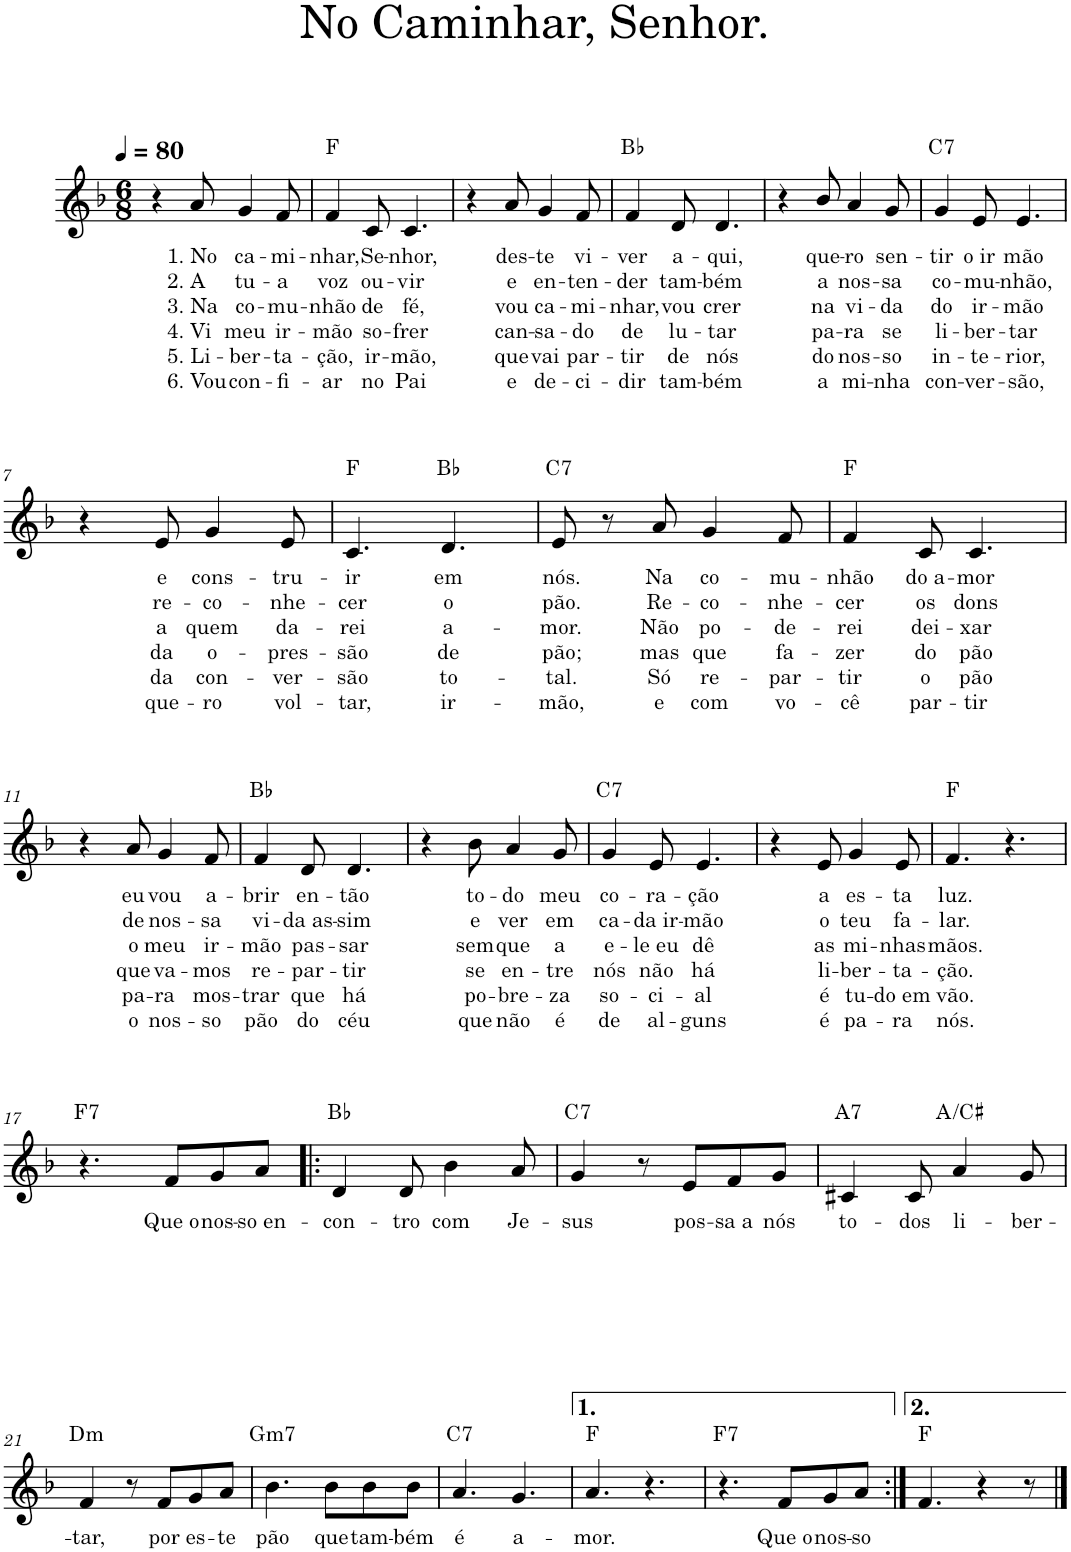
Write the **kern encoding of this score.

**kern	**text	**text	**text	**text	**text	**text	**harte
*part1	*part1	*part1	*part1	*part1	*part1	*part1	*part1
*staff1	*staff1	*staff1	*staff1	*staff1	*staff1	*staff1	*
*I"Voz	*	*	*	*	*	*	*
*I'Vo.	*	*	*	*	*	*	*
*clefG2	*	*	*	*	*	*	*
*k[b-]	*	*	*	*	*	*	*
*M6/8	*	*	*	*	*	*	*
*MM80	*	*	*	*	*	*	*
=1	=1	=1	=1	=1	=1	=1	=1
4r	.	.	.	.	.	.	.
!	!LO:LY:b	!LO:LY:b	!LO:LY:b	!LO:LY:b	!LO:LY:b	!LO:LY:b	!
8a/	1. No	2. A	3. Na	4. Vi	5. Li-	6. Vou	.
!	!LO:LY:b	!LO:LY:b	!LO:LY:b	!LO:LY:b	!LO:LY:b	!LO:LY:b	!
4g/	ca-	tu-	co-	meu	-ber-	con-	.
!	!LO:LY:b	!LO:LY:b	!LO:LY:b	!LO:LY:b	!LO:LY:b	!LO:LY:b	!
8f/	-mi-	-a	-mu-	ir-	-ta-	-fi-	.
=2	=2	=2	=2	=2	=2	=2	=2
!	!LO:LY:b	!LO:LY:b	!LO:LY:b	!LO:LY:b	!LO:LY:b	!LO:LY:b	!
4f/	-nhar,	voz	-nhão	-mão	-ção,	-ar	F:maj
!	!LO:LY:b	!LO:LY:b	!LO:LY:b	!LO:LY:b	!LO:LY:b	!LO:LY:b	!
8c/	Se-	ou-	de	so-	ir-	no	.
!	!LO:LY:b	!LO:LY:b	!LO:LY:b	!LO:LY:b	!LO:LY:b	!LO:LY:b	!
4.c/	-nhor,	-vir	fé,	-frer	-mão,	Pai	.
=3	=3	=3	=3	=3	=3	=3	=3
4r	.	.	.	.	.	.	.
!	!LO:LY:b	!LO:LY:b	!LO:LY:b	!LO:LY:b	!LO:LY:b	!LO:LY:b	!
8a/	des-	e	vou	can-	que	e	.
!	!LO:LY:b	!LO:LY:b	!LO:LY:b	!LO:LY:b	!LO:LY:b	!LO:LY:b	!
4g/	-te	en-	ca-	-sa-	vai	de-	.
!	!LO:LY:b	!LO:LY:b	!LO:LY:b	!LO:LY:b	!LO:LY:b	!LO:LY:b	!
8f/	vi-	-ten-	-mi-	-do	par-	-ci-	.
=4	=4	=4	=4	=4	=4	=4	=4
!	!LO:LY:b	!LO:LY:b	!LO:LY:b	!LO:LY:b	!LO:LY:b	!LO:LY:b	!
4f/	ver	der	-nhar,	de	tir	-dir	Bb:maj
!	!LO:LY:b	!LO:LY:b	!LO:LY:b	!LO:LY:b	!LO:LY:b	!LO:LY:b	!
8d/	a-	tam-	vou	lu-	de	tam-	.
!	!LO:LY:b	!LO:LY:b	!LO:LY:b	!LO:LY:b	!LO:LY:b	!LO:LY:b	!
4.d/	-qui,	-bém	crer	-tar	nós	-bém	.
=5	=5	=5	=5	=5	=5	=5	=5
4r	.	.	.	.	.	.	.
!	!LO:LY:b	!LO:LY:b	!LO:LY:b	!LO:LY:b	!LO:LY:b	!LO:LY:b	!
8b-/	que-	a	na	pa-	do	a	.
!	!LO:LY:b	!LO:LY:b	!LO:LY:b	!LO:LY:b	!LO:LY:b	!LO:LY:b	!
4a/	-ro	nos-	vi-	-ra	nos-	mi-	.
!	!LO:LY:b	!LO:LY:b	!LO:LY:b	!LO:LY:b	!LO:LY:b	!LO:LY:b	!
8g/	sen-	-sa	-da	se	-so	-nha	.
=6	=6	=6	=6	=6	=6	=6	=6
!	!LO:LY:b	!LO:LY:b	!LO:LY:b	!LO:LY:b	!LO:LY:b	!LO:LY:b	!LO:H:kt=7
4g/	-tir	co-	do	li-	in-	con-	C:7
!	!LO:LY:b	!LO:LY:b	!LO:LY:b	!LO:LY:b	!LO:LY:b	!LO:LY:b	!
8e/	o ir	-mu-	ir-	-ber-	-te-	-ver-	.
!	!LO:LY:b	!LO:LY:b	!LO:LY:b	!LO:LY:b	!LO:LY:b	!LO:LY:b	!
4.e/	mão	-nhão,	-mão	-tar	-rior,	-são,	.
!!LO:LB:g=z
=7	=7	=7	=7	=7	=7	=7	=7
4r	.	.	.	.	.	.	.
!	!LO:LY:b	!LO:LY:b	!LO:LY:b	!LO:LY:b	!LO:LY:b	!LO:LY:b	!
8e/	e	re-	a	da	da	que-	.
!	!LO:LY:b	!LO:LY:b	!LO:LY:b	!LO:LY:b	!LO:LY:b	!LO:LY:b	!
4g/	cons-	-co-	quem	o-	con-	ro	.
!	!LO:LY:b	!LO:LY:b	!LO:LY:b	!LO:LY:b	!LO:LY:b	!LO:LY:b	!
8e/	-tru-	-nhe-	da-	-pres-	-ver-	vol-	.
=8	=8	=8	=8	=8	=8	=8	=8
!	!LO:LY:b	!LO:LY:b	!LO:LY:b	!LO:LY:b	!LO:LY:b	!LO:LY:b	!
4.c/	-ir	-cer	-rei	-são	-são	-tar,	F:maj
!	!LO:LY:b	!LO:LY:b	!LO:LY:b	!LO:LY:b	!LO:LY:b	!LO:LY:b	!
4.d/	em	o	a-	de	to-	ir-	Bb:maj
=9	=9	=9	=9	=9	=9	=9	=9
!	!LO:LY:b	!LO:LY:b	!LO:LY:b	!LO:LY:b	!LO:LY:b	!LO:LY:b	!LO:H:kt=7
8e/	nós.	pão.	-mor.	pão;	-tal.	-mão,	C:7
8r	.	.	.	.	.	.	.
!	!LO:LY:b	!LO:LY:b	!LO:LY:b	!LO:LY:b	!LO:LY:b	!LO:LY:b	!
8a/	Na	Re-	Não	mas	Só	e	.
!	!LO:LY:b	!LO:LY:b	!LO:LY:b	!LO:LY:b	!LO:LY:b	!LO:LY:b	!
4g/	co-	co-	po-	que	re-	com	.
!	!LO:LY:b	!LO:LY:b	!LO:LY:b	!LO:LY:b	!LO:LY:b	!LO:LY:b	!
8f/	-mu-	-nhe-	-de-	fa-	-par-	vo-	.
=10	=10	=10	=10	=10	=10	=10	=10
!	!LO:LY:b	!LO:LY:b	!LO:LY:b	!LO:LY:b	!LO:LY:b	!LO:LY:b	!
4f/	-nhão	-cer	-rei	-zer	-tir	-cê	F:maj
!	!LO:LY:b	!LO:LY:b	!LO:LY:b	!LO:LY:b	!LO:LY:b	!LO:LY:b	!
8c/	do a-	os	dei-	do	o	par-	.
!	!LO:LY:b	!LO:LY:b	!LO:LY:b	!LO:LY:b	!LO:LY:b	!LO:LY:b	!
4.c/	-mor	dons	-xar	pão	pão	-tir	.
!!LO:LB:g=z
=11	=11	=11	=11	=11	=11	=11	=11
4r	.	.	.	.	.	.	.
!	!LO:LY:b	!LO:LY:b	!LO:LY:b	!LO:LY:b	!LO:LY:b	!LO:LY:b	!
8a/	eu	de	o	que	pa-	o	.
!	!LO:LY:b	!LO:LY:b	!LO:LY:b	!LO:LY:b	!LO:LY:b	!LO:LY:b	!
4g/	vou	nos-	meu	va-	-ra	nos-	.
!	!LO:LY:b	!LO:LY:b	!LO:LY:b	!LO:LY:b	!LO:LY:b	!LO:LY:b	!
8f/	a-	sa	ir-	-mos	mos-	-so	.
=12	=12	=12	=12	=12	=12	=12	=12
!	!LO:LY:b	!LO:LY:b	!LO:LY:b	!LO:LY:b	!LO:LY:b	!LO:LY:b	!
4f/	-brir	vi-	-mão	re-	-trar	pão	Bb:maj
!	!LO:LY:b	!LO:LY:b	!LO:LY:b	!LO:LY:b	!LO:LY:b	!LO:LY:b	!
8d/	en-	-da as-	pas-	-par-	que	do	.
!	!LO:LY:b	!LO:LY:b	!LO:LY:b	!LO:LY:b	!LO:LY:b	!LO:LY:b	!
4.d/	-tão	-sim	-sar	-tir	há	céu	.
=13	=13	=13	=13	=13	=13	=13	=13
4r	.	.	.	.	.	.	.
!	!LO:LY:b	!LO:LY:b	!LO:LY:b	!LO:LY:b	!LO:LY:b	!LO:LY:b	!
8b-\	to-	e	sem	se	po-	que	.
!	!LO:LY:b	!LO:LY:b	!LO:LY:b	!LO:LY:b	!LO:LY:b	!LO:LY:b	!
4a/	-do	ver	que	en-	-bre-	não	.
!	!LO:LY:b	!LO:LY:b	!LO:LY:b	!LO:LY:b	!LO:LY:b	!LO:LY:b	!
8g/	meu	em	a	-tre	-za	é	.
=14	=14	=14	=14	=14	=14	=14	=14
!	!LO:LY:b	!LO:LY:b	!LO:LY:b	!LO:LY:b	!LO:LY:b	!LO:LY:b	!LO:H:kt=7
4g/	co-	ca-	e-	nós	so-	de	C:7
!	!LO:LY:b	!LO:LY:b	!LO:LY:b	!LO:LY:b	!LO:LY:b	!LO:LY:b	!
8e/	-ra-	-da ir-	-le eu	não	-ci-	al-	.
!	!LO:LY:b	!LO:LY:b	!LO:LY:b	!LO:LY:b	!LO:LY:b	!LO:LY:b	!
4.e/	-ção	-mão	dê	há	-al	-guns	.
=15	=15	=15	=15	=15	=15	=15	=15
4r	.	.	.	.	.	.	.
!	!LO:LY:b	!LO:LY:b	!LO:LY:b	!LO:LY:b	!LO:LY:b	!LO:LY:b	!
8e/	a	o	as	li-	é	é	.
!	!LO:LY:b	!LO:LY:b	!LO:LY:b	!LO:LY:b	!LO:LY:b	!LO:LY:b	!
4g/	es-	teu	mi-	-ber-	tu-	pa-	.
!	!LO:LY:b	!LO:LY:b	!LO:LY:b	!LO:LY:b	!LO:LY:b	!LO:LY:b	!
8e/	-ta	fa-	-nhas	-ta-	-do em	-ra	.
=16	=16	=16	=16	=16	=16	=16	=16
!	!LO:LY:b	!LO:LY:b	!LO:LY:b	!LO:LY:b	!LO:LY:b	!LO:LY:b	!
4.f/	luz.	lar.	mãos.	ção.	vão.	nós.	F:maj
4.r	.	.	.	.	.	.	.
!!LO:LB:g=z
=17	=17	=17	=17	=17	=17	=17	=17
!	!	!	!	!	!	!	!LO:H:kt=7
4.r	.	.	.	.	.	.	F:7
!	!LO:LY:b	!	!	!	!	!	!
8f/L	Que o	.	.	.	.	.	.
!	!LO:LY:b	!	!	!	!	!	!
8g/	nos-	.	.	.	.	.	.
!	!LO:LY:b	!	!	!	!	!	!
8a/J	-so en-	.	.	.	.	.	.
=18!|:	=18!|:	=18!|:	=18!|:	=18!|:	=18!|:	=18!|:	=18!|:
!	!LO:LY:b	!	!	!	!	!	!
4d/	-con-	.	.	.	.	.	Bb:maj
!	!LO:LY:b	!	!	!	!	!	!
8d/	-tro	.	.	.	.	.	.
!	!LO:LY:b	!	!	!	!	!	!
4b-\	com	.	.	.	.	.	.
!	!LO:LY:b	!	!	!	!	!	!
8a/	Je-	.	.	.	.	.	.
=19	=19	=19	=19	=19	=19	=19	=19
!	!LO:LY:b	!	!	!	!	!	!LO:H:kt=7
4g/	-sus	.	.	.	.	.	C:7
8r	.	.	.	.	.	.	.
!	!LO:LY:b	!	!	!	!	!	!
8e/L	pos-	.	.	.	.	.	.
!	!LO:LY:b	!	!	!	!	!	!
8f/	-sa a	.	.	.	.	.	.
!	!LO:LY:b	!	!	!	!	!	!
8g/J	nós	.	.	.	.	.	.
=20	=20	=20	=20	=20	=20	=20	=20
!	!LO:LY:b	!	!	!	!	!	!LO:H:kt=7
4c#X/	to-	.	.	.	.	.	A:7
!	!LO:LY:b	!	!	!	!	!	!
8c#/	-dos	.	.	.	.	.	.
!	!LO:LY:b	!	!	!	!	!	!
4a/	li-	.	.	.	.	.	A:maj/3
!	!LO:LY:b	!	!	!	!	!	!
8g/	-ber-	.	.	.	.	.	.
!!LO:LB:g=z
=21	=21	=21	=21	=21	=21	=21	=21
!	!LO:LY:b	!	!	!	!	!	!LO:H:kt=m
4f/	-tar,	.	.	.	.	.	D:min
8r	.	.	.	.	.	.	.
!	!LO:LY:b	!	!	!	!	!	!
8f/L	por	.	.	.	.	.	.
!	!LO:LY:b	!	!	!	!	!	!
8g/	es-	.	.	.	.	.	.
!	!LO:LY:b	!	!	!	!	!	!
8a/J	-te	.	.	.	.	.	.
=22	=22	=22	=22	=22	=22	=22	=22
!	!LO:LY:b	!	!	!	!	!	!LO:H:kt=m7
4.b-\	pão	.	.	.	.	.	G:min7
!	!LO:LY:b	!	!	!	!	!	!
8b-\L	que	.	.	.	.	.	.
!	!LO:LY:b	!	!	!	!	!	!
8b-\	tam-	.	.	.	.	.	.
!	!LO:LY:b	!	!	!	!	!	!
8b-\J	-bém	.	.	.	.	.	.
=23	=23	=23	=23	=23	=23	=23	=23
!	!LO:LY:b	!	!	!	!	!	!LO:H:kt=7
4.a/	é	.	.	.	.	.	C:7
!	!LO:LY:b	!	!	!	!	!	!
4.g/	a-	.	.	.	.	.	.
=24	=24	=24	=24	=24	=24	=24	=24
!	!LO:LY:b	!	!	!	!	!	!
4.a/	-mor.	.	.	.	.	.	F:maj
4.r	.	.	.	.	.	.	.
=25	=25	=25	=25	=25	=25	=25	=25
!	!	!	!	!	!	!	!LO:H:kt=7
4.r	.	.	.	.	.	.	F:7
!	!LO:LY:b	!	!	!	!	!	!
8f/L	Que o	.	.	.	.	.	.
!	!LO:LY:b	!	!	!	!	!	!
8g/	nos-	.	.	.	.	.	.
!	!LO:LY:b	!	!	!	!	!	!
8a/J	-so	.	.	.	.	.	.
=26:|!	=26:|!	=26:|!	=26:|!	=26:|!	=26:|!	=26:|!	=26:|!
4.f/	.	.	.	.	.	.	F:maj
4r	.	.	.	.	.	.	.
8r	.	.	.	.	.	.	.
==	==	==	==	==	==	==	==
*-	*-	*-	*-	*-	*-	*-	*-
